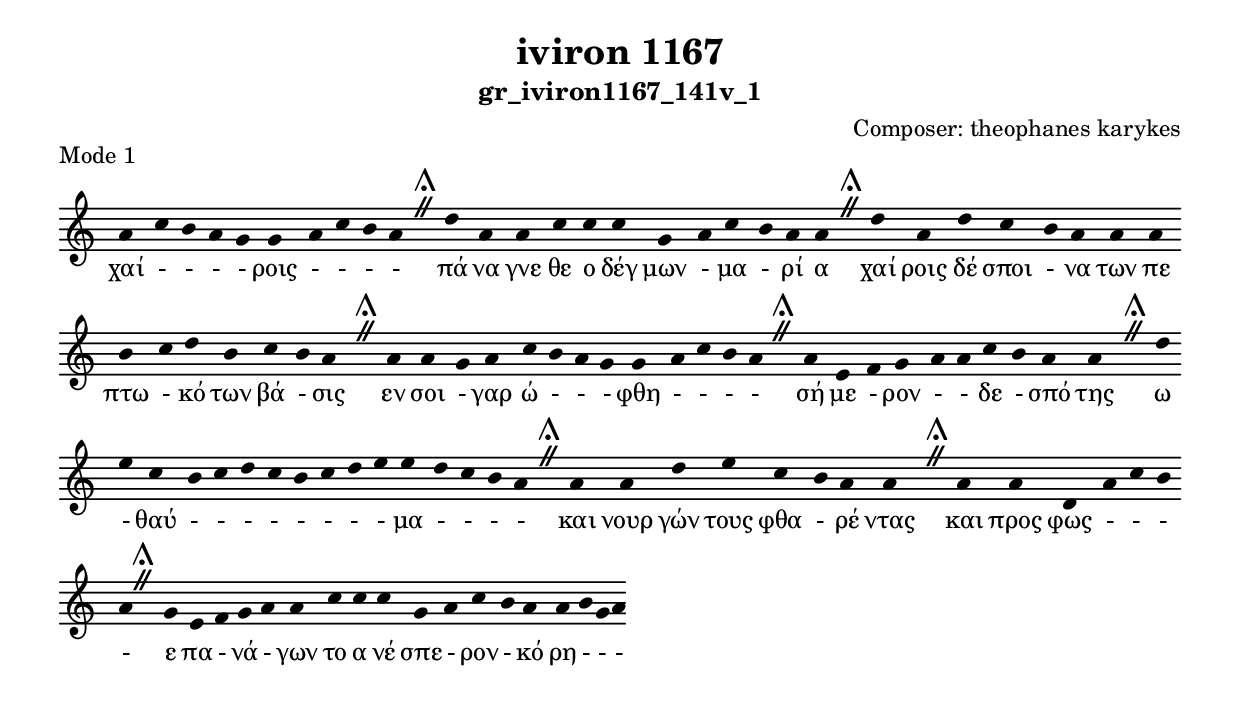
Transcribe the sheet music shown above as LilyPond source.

\include "gregorian.ly"

	\header {
 	  title = "iviron 1167"
	  subtitle = "gr_iviron1167_141v_1"
	  composer = "Composer: theophanes karykes"
	  piece = "Mode 1"
	}

	chant = {
	  a'4 c''4 b'4 a'4 g'4 g'4 a'4 c''4 b'4 a'4 \divisioMaior
 d''4 a'4 a'4 c''4 c''4 c''4 g'4 a'4 c''4 b'4 a'4 a'4 \divisioMaior
 d''4 a'4 d''4 c''4 b'4 a'4 a'4 a'4 b'4 c''4 d''4 b'4 c''4 b'4 a'4 \divisioMaior
 a'4 a'4 g'4 a'4 c''4 b'4 a'4 g'4 g'4 a'4 c''4 b'4 a'4 \divisioMaior
 a'4 e'4 f'4 g'4 a'4 a'4 c''4 b'4 a'4 a'4 \divisioMaior
 d''4 e''4 c''4 b'4 c''4 d''4 c''4 b'4 c''4 d''4 e''4 e''4 d''4 c''4 b'4 a'4 \divisioMaior
 a'4 a'4 d''4 e''4 c''4 b'4 a'4 a'4 \divisioMaior
 a'4 a'4 d'4 a'4 c''4 b'4 a'4 \divisioMaior
 g'4 e'4 f'4 g'4 a'4 a'4 c''4 c''4 c''4 g'4 a'4 c''4 b'4 a'4 a'4 b'4 g'4 a'4\finalis
	}

	verba = \lyricmode {χαί -  -  -  - ροις -  -  -  - 
πά να γνε θε ο δέγ μων - μα - ρί α 
χαί ροις δέ σποι - να των πε πτω - κό των βά - σις 
εν σοι - γαρ ώ -  -  - φθη -  -  -  - 
σή με - ρον -  - δε - σπό της 
ω - θαύ -  -  -  -  -  -  -  - μα -  -  -  - 
και νουρ γών τους φθα - ρέ ντας 
και προς φως -  -  -  - 
ε πα - νά - γων το α νέ σπε - ρον - κό ρη -  -  - 
	}


	\score {
	  \new Staff <<
	  \new Voice = "melody" \chant
	  \new Lyrics = "one" \lyricsto melody \verba
	  >>
	  \layout {
	    \context {
	      \Staff
	      \remove "Time_signature_engraver"
	      \remove "Bar_engraver"
	    }
	    \context {
	      \Voice
	      \remove "Stem_engraver"
	    }
	  }
	}